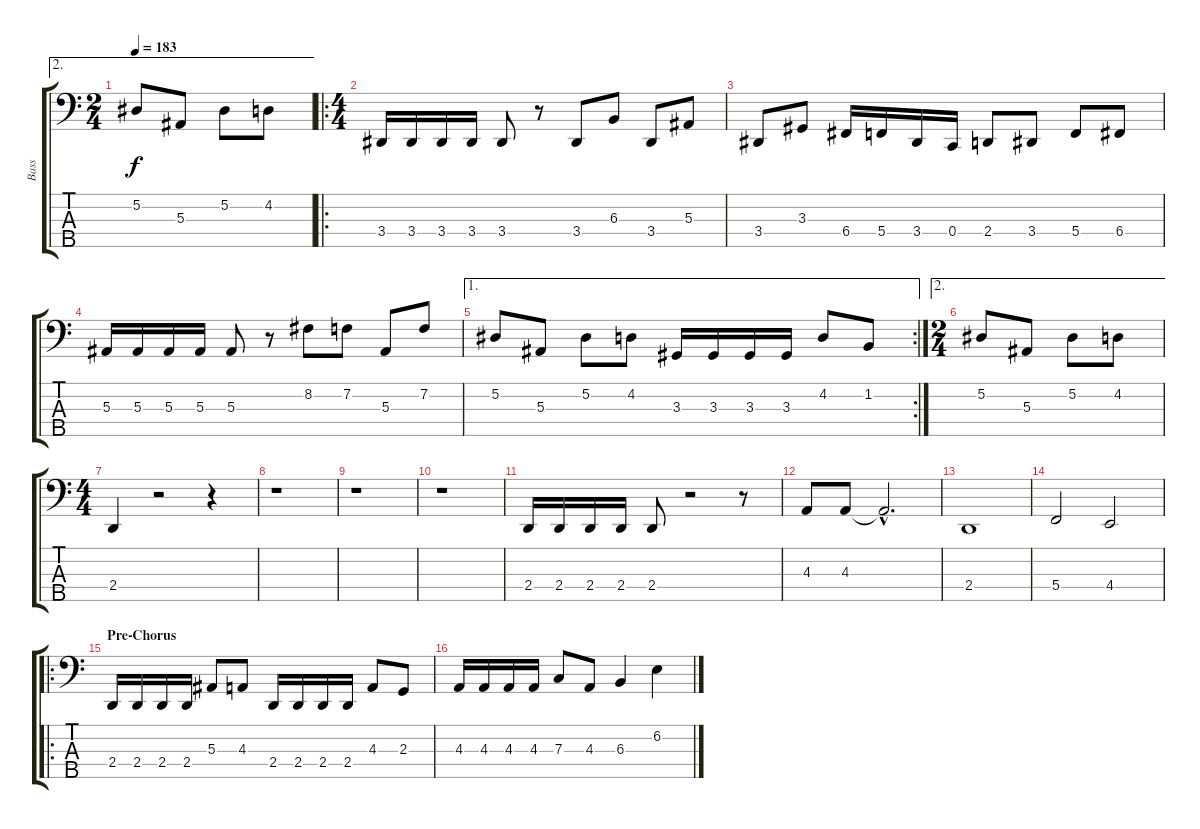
\track ("Bass" "Bass") {instrument electricbassfinger}
\staff {score tabs}
\tuning (Eb2 Bb1 F1 C1 G0) {hide}
\ae 2
\ts (2 4)
\tempo 183
\clef f4
\ks c
5.2.8{dy f} 5.3.8 5.2.8 4.2.8 |
\ro
\ts (4 4)
3.4.16 3.4.16 3.4.16 3.4.16 3.4.8 r.8 3.4.8 6.3.8 3.4.8 5.3.8 |
3.4.8 3.3.8 6.4.16 5.4.16 3.4.16 0.4.16 2.4.8 3.4.8 5.4.8 6.4.8 |
5.3.16 5.3.16 5.3.16 5.3.16 5.3.8 r.8 8.2.8 7.2.8 5.3.8 7.2.8 |
\ae 1
\rc 2
5.2.8 5.3.8 5.2.8 4.2.8 3.3.16 3.3.16 3.3.16 3.3.16 4.2.8 1.2.8 |
\ae 2
\ts (2 4)
5.2.8 5.3.8 5.2.8 4.2.8 |
\ts (4 4)
2.4.4 r.2 r.4 |
r.1 |
r.1 |
r.1 |
2.4.16 2.4.16 2.4.16 2.4.16 2.4.8 r.2 r.8 |
4.3.8 4.3.8 4.3{hac t}.2{d} |
2.4.1 |
5.4.2 4.4.2 |
\ro
\section ("" "Pre-Chorus")
2.4.16 2.4.16 2.4.16 2.4.16 5.3.8 4.3.8 2.4.16 2.4.16 2.4.16 2.4.16 4.3.8 2.3.8 |
4.3.16 4.3.16 4.3.16 4.3.16 7.3.8 4.3.8 6.3.4 6.2.4
